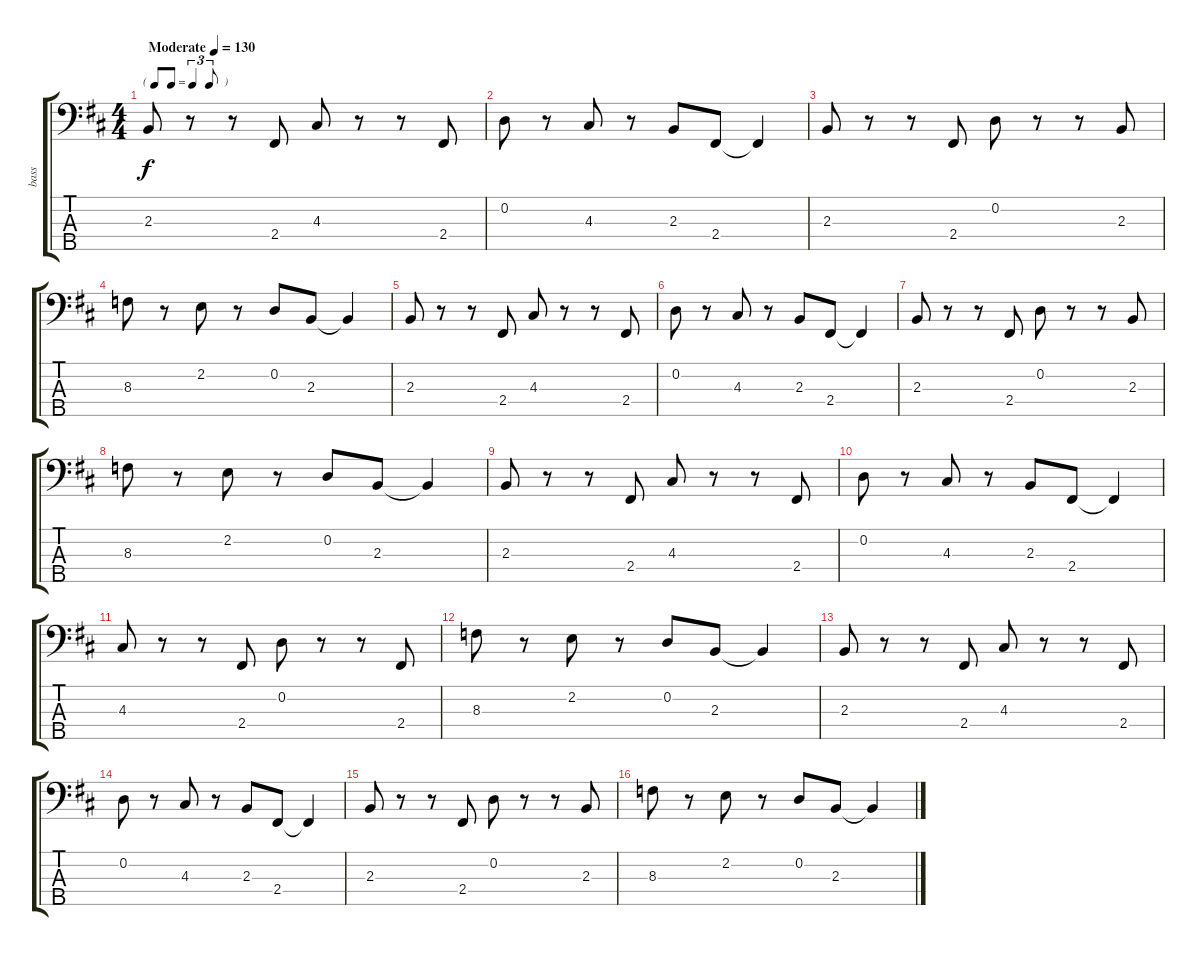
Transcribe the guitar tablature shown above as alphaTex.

\track ("bass" "bass") {instrument acousticbass}
\staff {score tabs}
\tuning (G2 D2 A1 E1 B0) {hide}
\ts (4 4)
\tf triplet8th
\tempo (130 "Moderate")
\clef f4
\ks d
2.3.8{dy f instrument acousticbass} r.8 r.8 2.4.8 4.3.8 r.8 r.8 2.4.8 |
0.2.8 r.8 4.3.8 r.8 2.3.8 2.4.8 2.4{t}.4 |
2.3.8 r.8 r.8 2.4.8 0.2.8 r.8 r.8 2.3.8 |
8.3.8 r.8 2.2.8 r.8 0.2.8 2.3.8 2.3{t}.4 |
2.3.8 r.8 r.8 2.4.8 4.3.8 r.8 r.8 2.4.8 |
0.2.8 r.8 4.3.8 r.8 2.3.8 2.4.8 2.4{t}.4 |
2.3.8 r.8 r.8 2.4.8 0.2.8 r.8 r.8 2.3.8 |
8.3.8 r.8 2.2.8 r.8 0.2.8 2.3.8 2.3{t}.4 |
2.3.8 r.8 r.8 2.4.8 4.3.8 r.8 r.8 2.4.8 |
0.2.8 r.8 4.3.8 r.8 2.3.8 2.4.8 2.4{t}.4 |
4.3.8 r.8 r.8 2.4.8 0.2.8 r.8 r.8 2.4.8 |
8.3.8 r.8 2.2.8 r.8 0.2.8 2.3.8 2.3{t}.4 |
2.3.8 r.8 r.8 2.4.8 4.3.8 r.8 r.8 2.4.8 |
0.2.8 r.8 4.3.8 r.8 2.3.8 2.4.8 2.4{t}.4 |
2.3.8 r.8 r.8 2.4.8 0.2.8 r.8 r.8 2.3.8 |
8.3.8 r.8 2.2.8 r.8 0.2.8 2.3.8 2.3{t}.4
